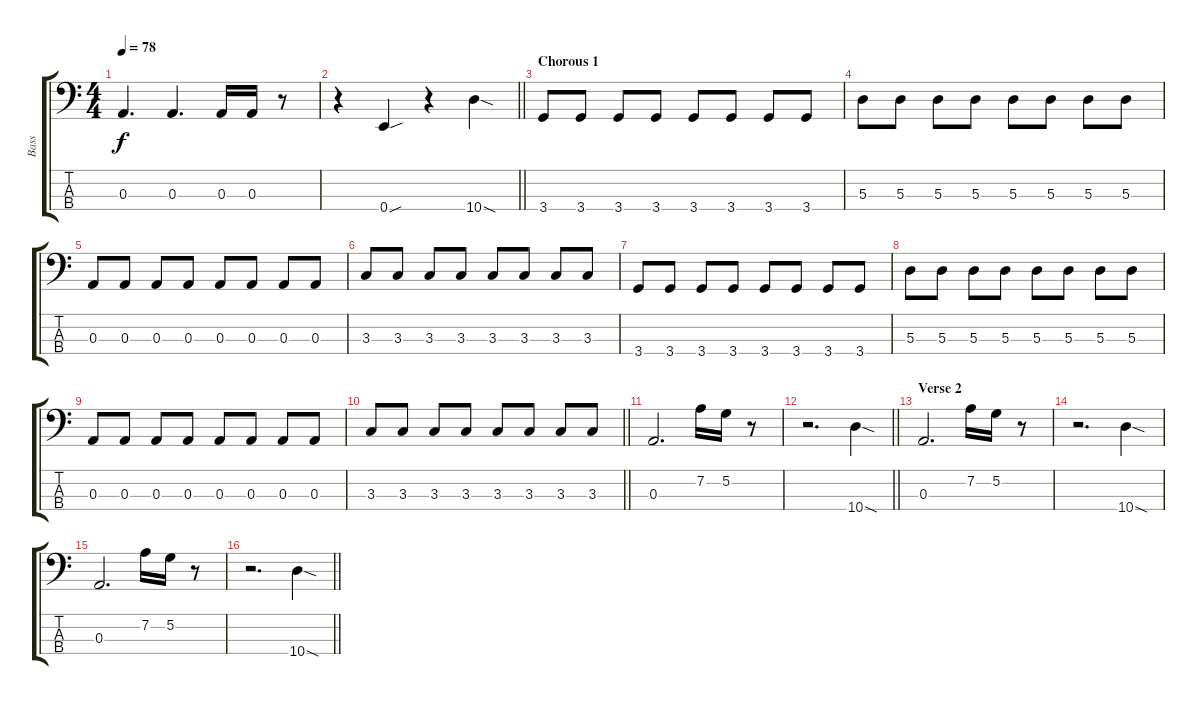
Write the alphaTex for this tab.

\track ("Bass" "Bass") {instrument electricbassfinger}
\staff {score tabs}
\tuning (G2 D2 A1 E1) {hide}
\ts (4 4)
\section ("" "")
\tempo 78
\clef f4
\ks c
0.3.4{d dy f} 0.3.4{d} 0.3.16 0.3.16 r.8 |
\barLineRight lightlight
r.4 0.4{sou}.4 r.4 10.4{sod}.4 |
\section ("" "Chorous 1")
3.4.8 3.4.8 3.4.8 3.4.8 3.4.8 3.4.8 3.4.8 3.4.8 |
5.3.8 5.3.8 5.3.8 5.3.8 5.3.8 5.3.8 5.3.8 5.3.8 |
0.3.8 0.3.8 0.3.8 0.3.8 0.3.8 0.3.8 0.3.8 0.3.8 |
3.3.8 3.3.8 3.3.8 3.3.8 3.3.8 3.3.8 3.3.8 3.3.8 |
3.4.8 3.4.8 3.4.8 3.4.8 3.4.8 3.4.8 3.4.8 3.4.8 |
5.3.8 5.3.8 5.3.8 5.3.8 5.3.8 5.3.8 5.3.8 5.3.8 |
0.3.8 0.3.8 0.3.8 0.3.8 0.3.8 0.3.8 0.3.8 0.3.8 |
\barLineRight lightlight
3.3.8 3.3.8 3.3.8 3.3.8 3.3.8 3.3.8 3.3.8 3.3.8 |
\section ("" "")
0.3.2{d} 7.2.16 5.2.16 r.8 |
\barLineRight lightlight
r.2{d} 10.4{sod}.4 |
\section ("" "Verse 2")
0.3.2{d} 7.2.16 5.2.16 r.8 |
r.2{d} 10.4{sod}.4 |
0.3.2{d} 7.2.16 5.2.16 r.8 |
\barLineRight lightlight
r.2{d} 10.4{sod}.4
